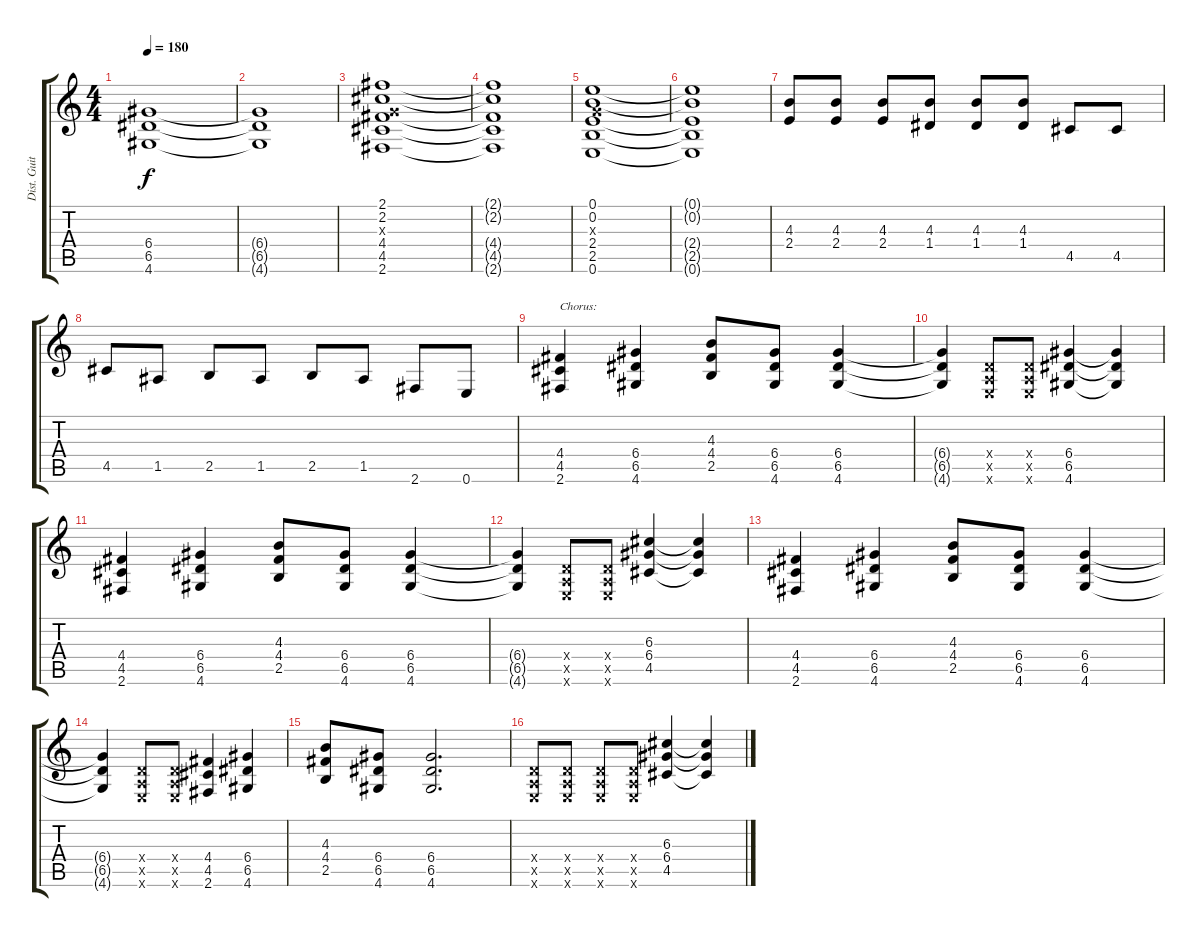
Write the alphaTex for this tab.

\track ("Dist. Guitar 2" "Dist. Guit") {instrument overdrivenguitar}
\staff {score tabs}
\tuning (E4 B3 G3 D3 A2 E2) {hide}
\ts (4 4)
\tempo 180
\clef g2
\ks c
(6.4 6.5 4.6).1{dy f} |
(6.4{t} 6.5{t} 4.6{t}).1 |
(2.1 2.2 0.3{x} 4.4 4.5 2.6).1 |
(2.1{t} 2.2{t} 4.4{t} 4.5{t} 2.6{t}).1 |
(0.1 0.2 0.3{x} 2.4 2.5 0.6).1 |
(0.1{t} 0.2{t} 2.4{t} 2.5{t} 0.6{t}).1 |
(4.3 2.4).8 (4.3 2.4).8 (4.3 2.4).8 (4.3 1.4).8 (4.3 1.4).8 (4.3 1.4).8 4.5.8 4.5.8 |
4.5.8 1.5.8 2.5.8 1.5.8 2.5.8 1.5.8 2.6.8 0.6.8 |
(4.4 4.5 2.6).4{txt "Chorus:"} (6.4 6.5 4.6).4 (4.3 4.4 2.5).8 (6.4 6.5 4.6).8 (6.4 6.5 4.6).4 |
(6.4{t} 6.5{t} 4.6{t}).4 (0.4{x} 0.5{x} 0.6{x}).8 (0.4{x} 0.5{x} 0.6{x}).8 (6.4 6.5 4.6).4 (6.4{t} 6.5{t} 4.6{t}).4 |
(4.4 4.5 2.6).4 (6.4 6.5 4.6).4 (4.3 4.4 2.5).8 (6.4 6.5 4.6).8 (6.4 6.5 4.6).4 |
(6.4{t} 6.5{t} 4.6{t}).4 (0.4{x} 0.5{x} 0.6{x}).8 (0.4{x} 0.5{x} 0.6{x}).8 (6.3 6.4 4.5).4 (6.3{t} 6.4{t} 4.5{t}).4 |
(4.4 4.5 2.6).4 (6.4 6.5 4.6).4 (4.3 4.4 2.5).8 (6.4 6.5 4.6).8 (6.4 6.5 4.6).4 |
(6.4{t} 6.5{t} 4.6{t}).4 (0.4{x} 0.5{x} 0.6{x}).8 (0.4{x} 0.5{x} 0.6{x}).8 (4.4 4.5 2.6).4 (6.4 6.5 4.6).4 |
(4.3 4.4 2.5).8 (6.4 6.5 4.6).8 (6.4 6.5 4.6).2{d} |
(0.4{x} 0.5{x} 0.6{x}).8 (0.4{x} 0.5{x} 0.6{x}).8 (0.4{x} 0.5{x} 0.6{x}).8 (0.4{x} 0.5{x} 0.6{x}).8 (6.3 6.4 4.5).4 (6.3{t} 6.4{t} 4.5{t}).4
